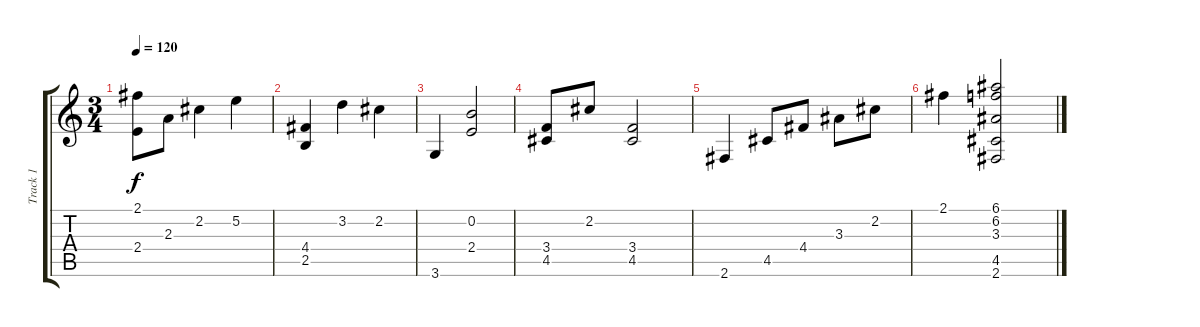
\track ("Track 1" "Track 1") {instrument acousticguitarnylon}
\staff {score tabs}
\tuning (E4 B3 G3 D3 A2 E2) {hide}
\ts (3 4)
\tempo 120
\clef g2
\ks c
(2.1 2.4).8{dy f} 2.3.8 2.2.4 5.2.4 |
(4.4 2.5).4 3.2.4 2.2.4 |
3.6.4 (0.2 2.4).2 |
(3.4 4.5).8 2.2.8 (3.4 4.5).2 |
2.6.4 4.5.8 4.4.8 3.3.8 2.2.8 |
2.1.4 (6.1 6.2 3.3 4.5 2.6).2
